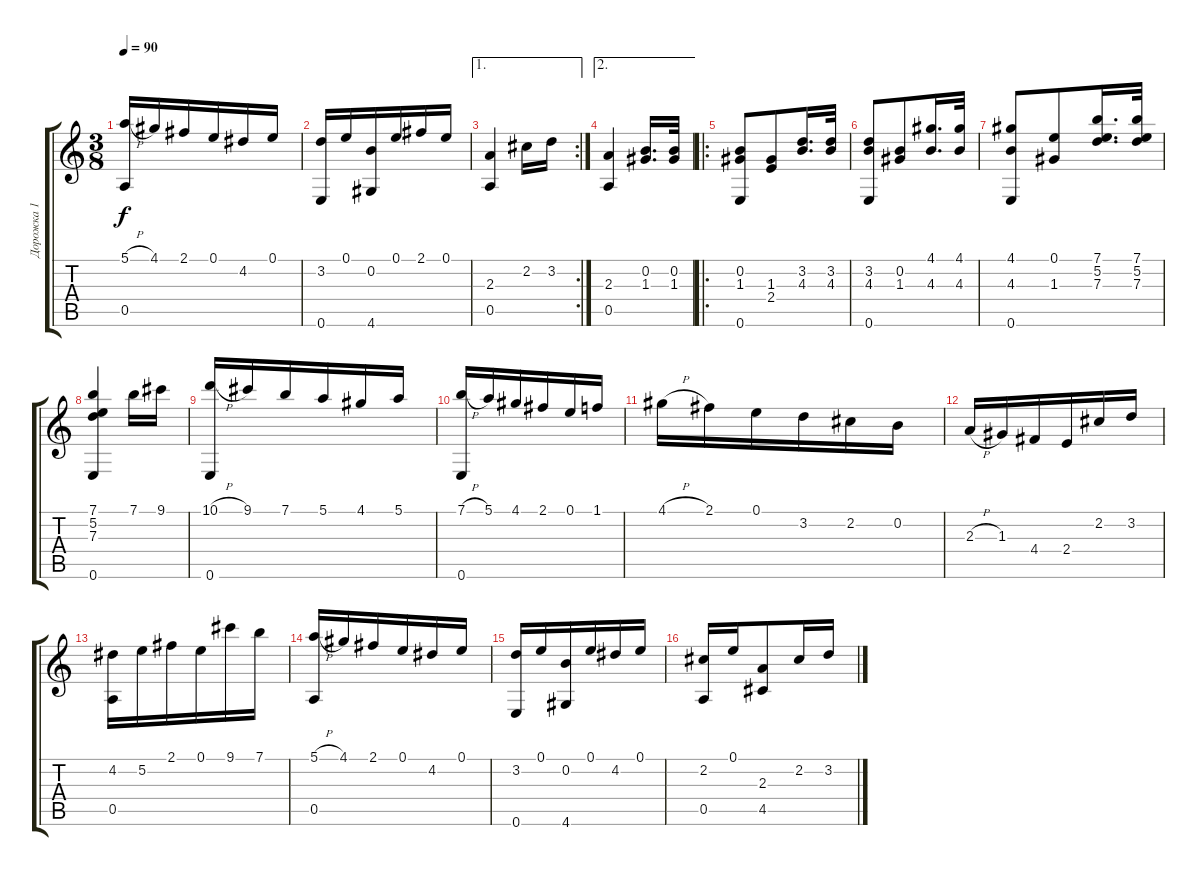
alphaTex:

\track ("Дорожка 1" "Дорожка 1") {instrument acousticguitarnylon}
\staff {score tabs}
\tuning (E4 B3 G3 D3 A2 E2) {hide}
\ts (3 8)
\tempo 90
\clef g2
\ks c
(5.1{h} 0.5).16{dy f} 4.1.16 2.1.16 0.1.16 4.2.16 0.1.16 |
(3.2 0.6).16 0.1.16 (0.2 4.6).16 0.1.16 2.1.16 0.1.16 |
\ae 1
\rc 2
(2.3 0.5).4 2.2.16 3.2.16 |
\ae 2
(2.3 0.5).4 (0.2 1.3).16{d} (0.2 1.3).32 |
\ro
(0.2 1.3 0.6).8 (1.3 2.4).8 (3.2 4.3).16{d} (3.2 4.3).32 |
(3.2 4.3 0.6).8 (0.2 1.3).8 (4.1 4.3).16{d} (4.1 4.3).32 |
(4.1 4.3 0.6).8 (0.1 1.3).8 (7.1 5.2 7.3).16{d} (7.1 5.2 7.3).32 |
(7.1 5.2 7.3 0.6).4 7.1.16 9.1.16 |
(10.1{h} 0.6).16 9.1.16 7.1.16 5.1.16 4.1.16 5.1.16 |
(7.1{h} 0.6).16 5.1.16 4.1.16 2.1.16 0.1.16 1.1.16 |
4.1{h}.16 2.1.16 0.1.16 3.2.16 2.2.16 0.2.16 |
2.3{h}.16 1.3.16 4.4.16 2.4.16 2.2.16 3.2.16 |
(4.2 0.5).16 5.2.16 2.1.16 0.1.16 9.1.16 7.1.16 |
(5.1{h} 0.5).16 4.1.16 2.1.16 0.1.16 4.2.16 0.1.16 |
(3.2 0.6).16 0.1.16 (0.2 4.6).16 0.1.16 4.2.16 0.1.16 |
(2.2 0.5).16 0.1.16 (2.3 4.5).8 2.2.16 3.2.16
